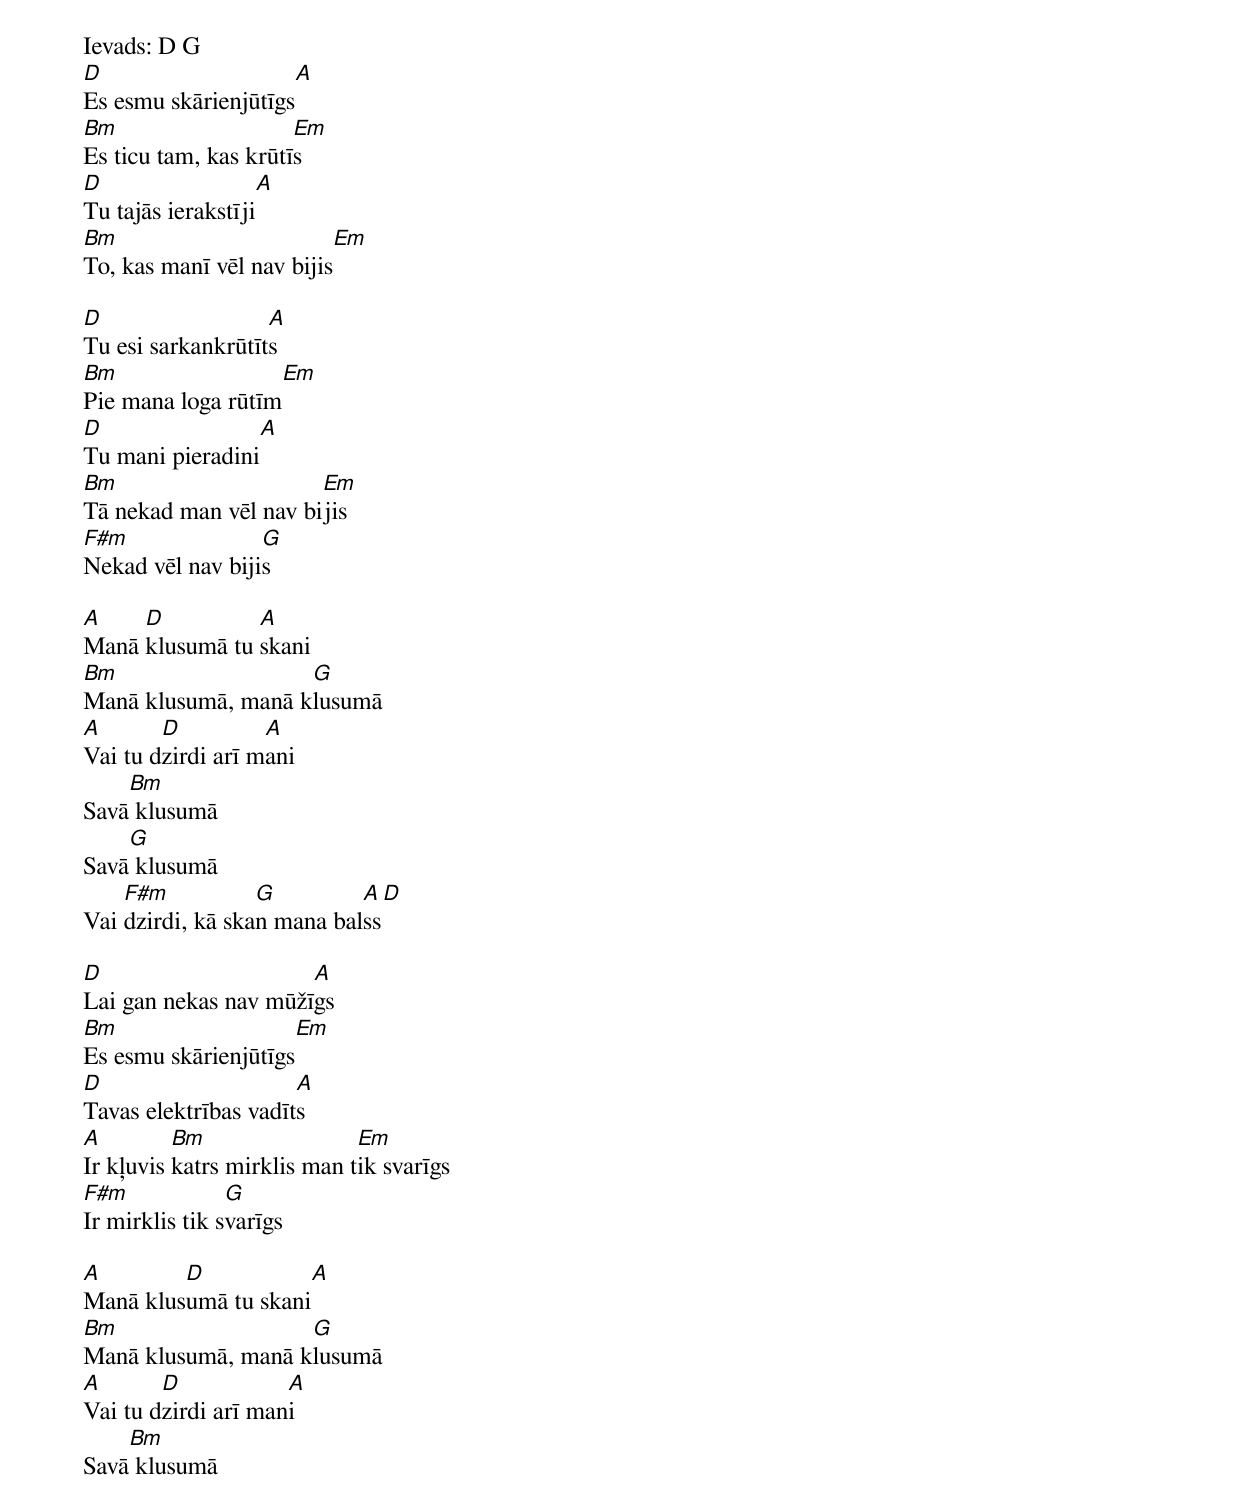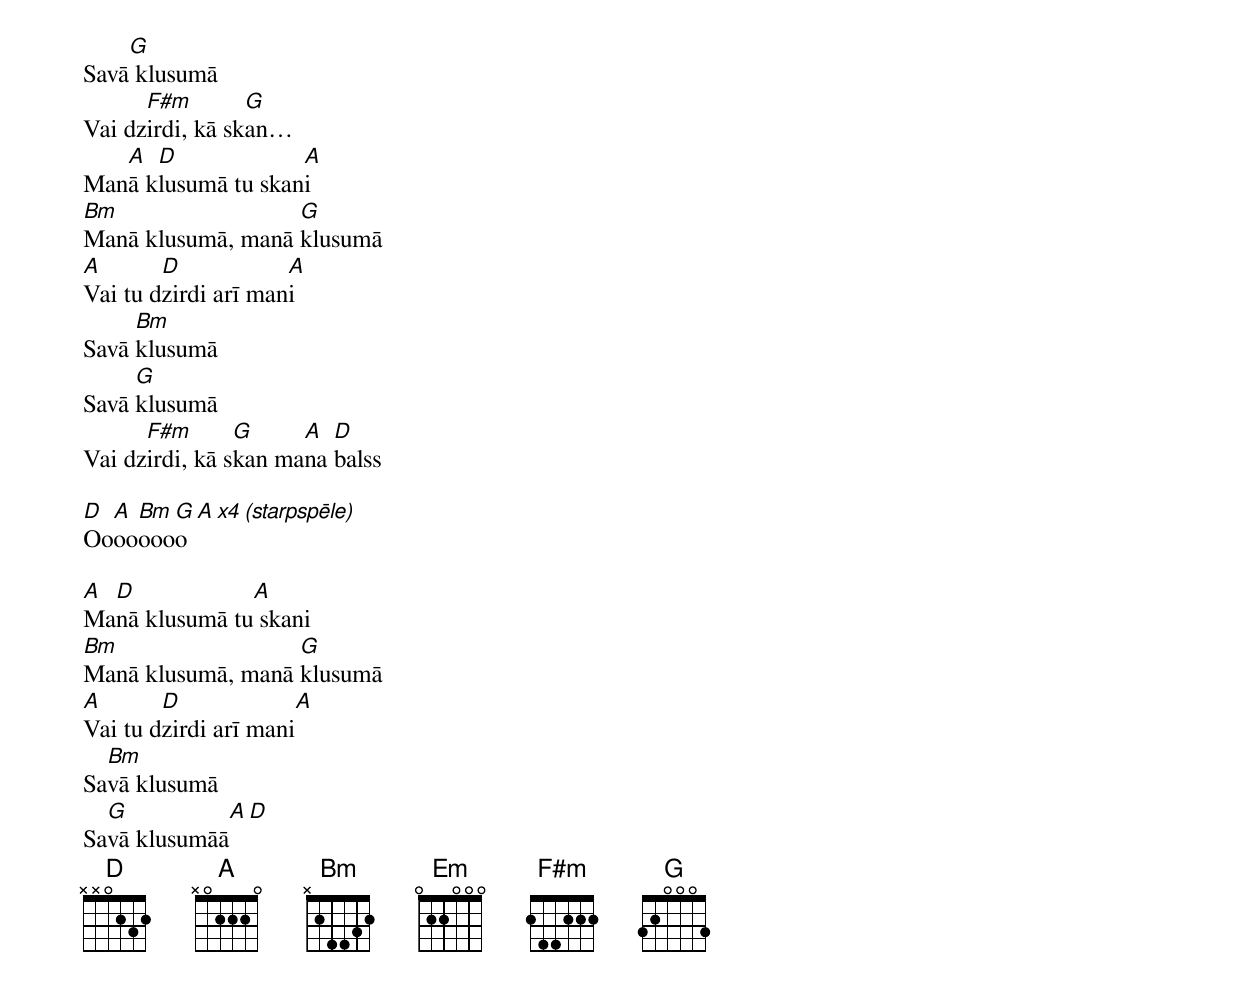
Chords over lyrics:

Ievads: D G
D                    A
Es esmu skārienjūtīgs
Bm                    Em
Es ticu tam, kas krūtīs
D                  A
Tu tajās ierakstīji
Bm                         Em
To, kas manī vēl nav bijis

D                  A
Tu esi sarkankrūtīts
Bm                 Em
Pie mana loga rūtīm
D                  A
Tu mani pieradini
Bm                     Em
Tā nekad man vēl nav bijis
F#m               G
Nekad vēl nav bijis

A    D          A
Manā klusumā tu skani
Bm                  G
Manā klusumā, manā klusumā
A       D          A
Vai tu dzirdi arī mani
    Bm
Savā klusumā
    G
Savā klusumā
    F#m           G         A D
Vai dzirdi, kā skan mana balss

D                     A
Lai gan nekas nav mūžīgs
Bm                    Em
Es esmu skārienjūtīgs
D                     A
Tavas elektrības vadīts
A         Bm                 Em
Ir kļuvis katrs mirklis man tik svarīgs
F#m             G
Ir mirklis tik svarīgs

A        D           A
Manā klusumā tu skani
Bm                  G
Manā klusumā, manā klusumā
A       D            A
Vai tu dzirdi arī mani
    Bm
Savā klusumā
    G
Savā klusumā
      F#m        G
Vai dzirdi, kā skan…
   A  D             A
Manā klusumā tu skani
Bm                 G
Manā klusumā, manā klusumā
A       D            A
Vai tu dzirdi arī mani
     Bm
Savā klusumā
     G
Savā klusumā
      F#m       G     A  D
Vai dzirdi, kā skan mana balss

D A Bm G A  x4  (starpspēle)
Oooooooo

A D            A
Manā klusumā tu skani
Bm                 G
Manā klusumā, manā klusumā
A       D             A
Vai tu dzirdi arī mani
  Bm
Savā klusumā
  G          A D
Savā klusumāā
